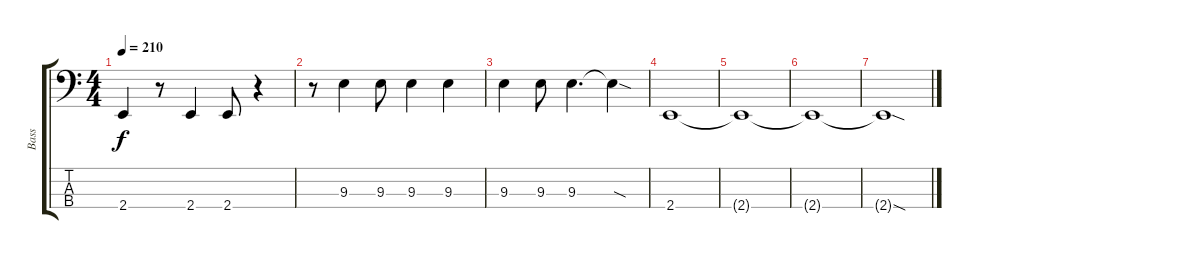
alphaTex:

\track ("Bass" "Bass") {instrument electricbasspick}
\staff {score tabs}
\tuning (F2 C2 G1 D1) {hide}
\ts (4 4)
\tempo 210
\clef f4
\ks c
2.4.4{dy f} r.8 2.4.4 2.4.8 r.4 |
r.8 9.3.4 9.3.8 9.3.4 9.3.4 |
9.3.4 9.3.8 9.3.4{d} 9.3{sod t}.4 |
2.4.1 |
2.4{t}.1 |
2.4{t}.1 |
2.4{sod t}.1
